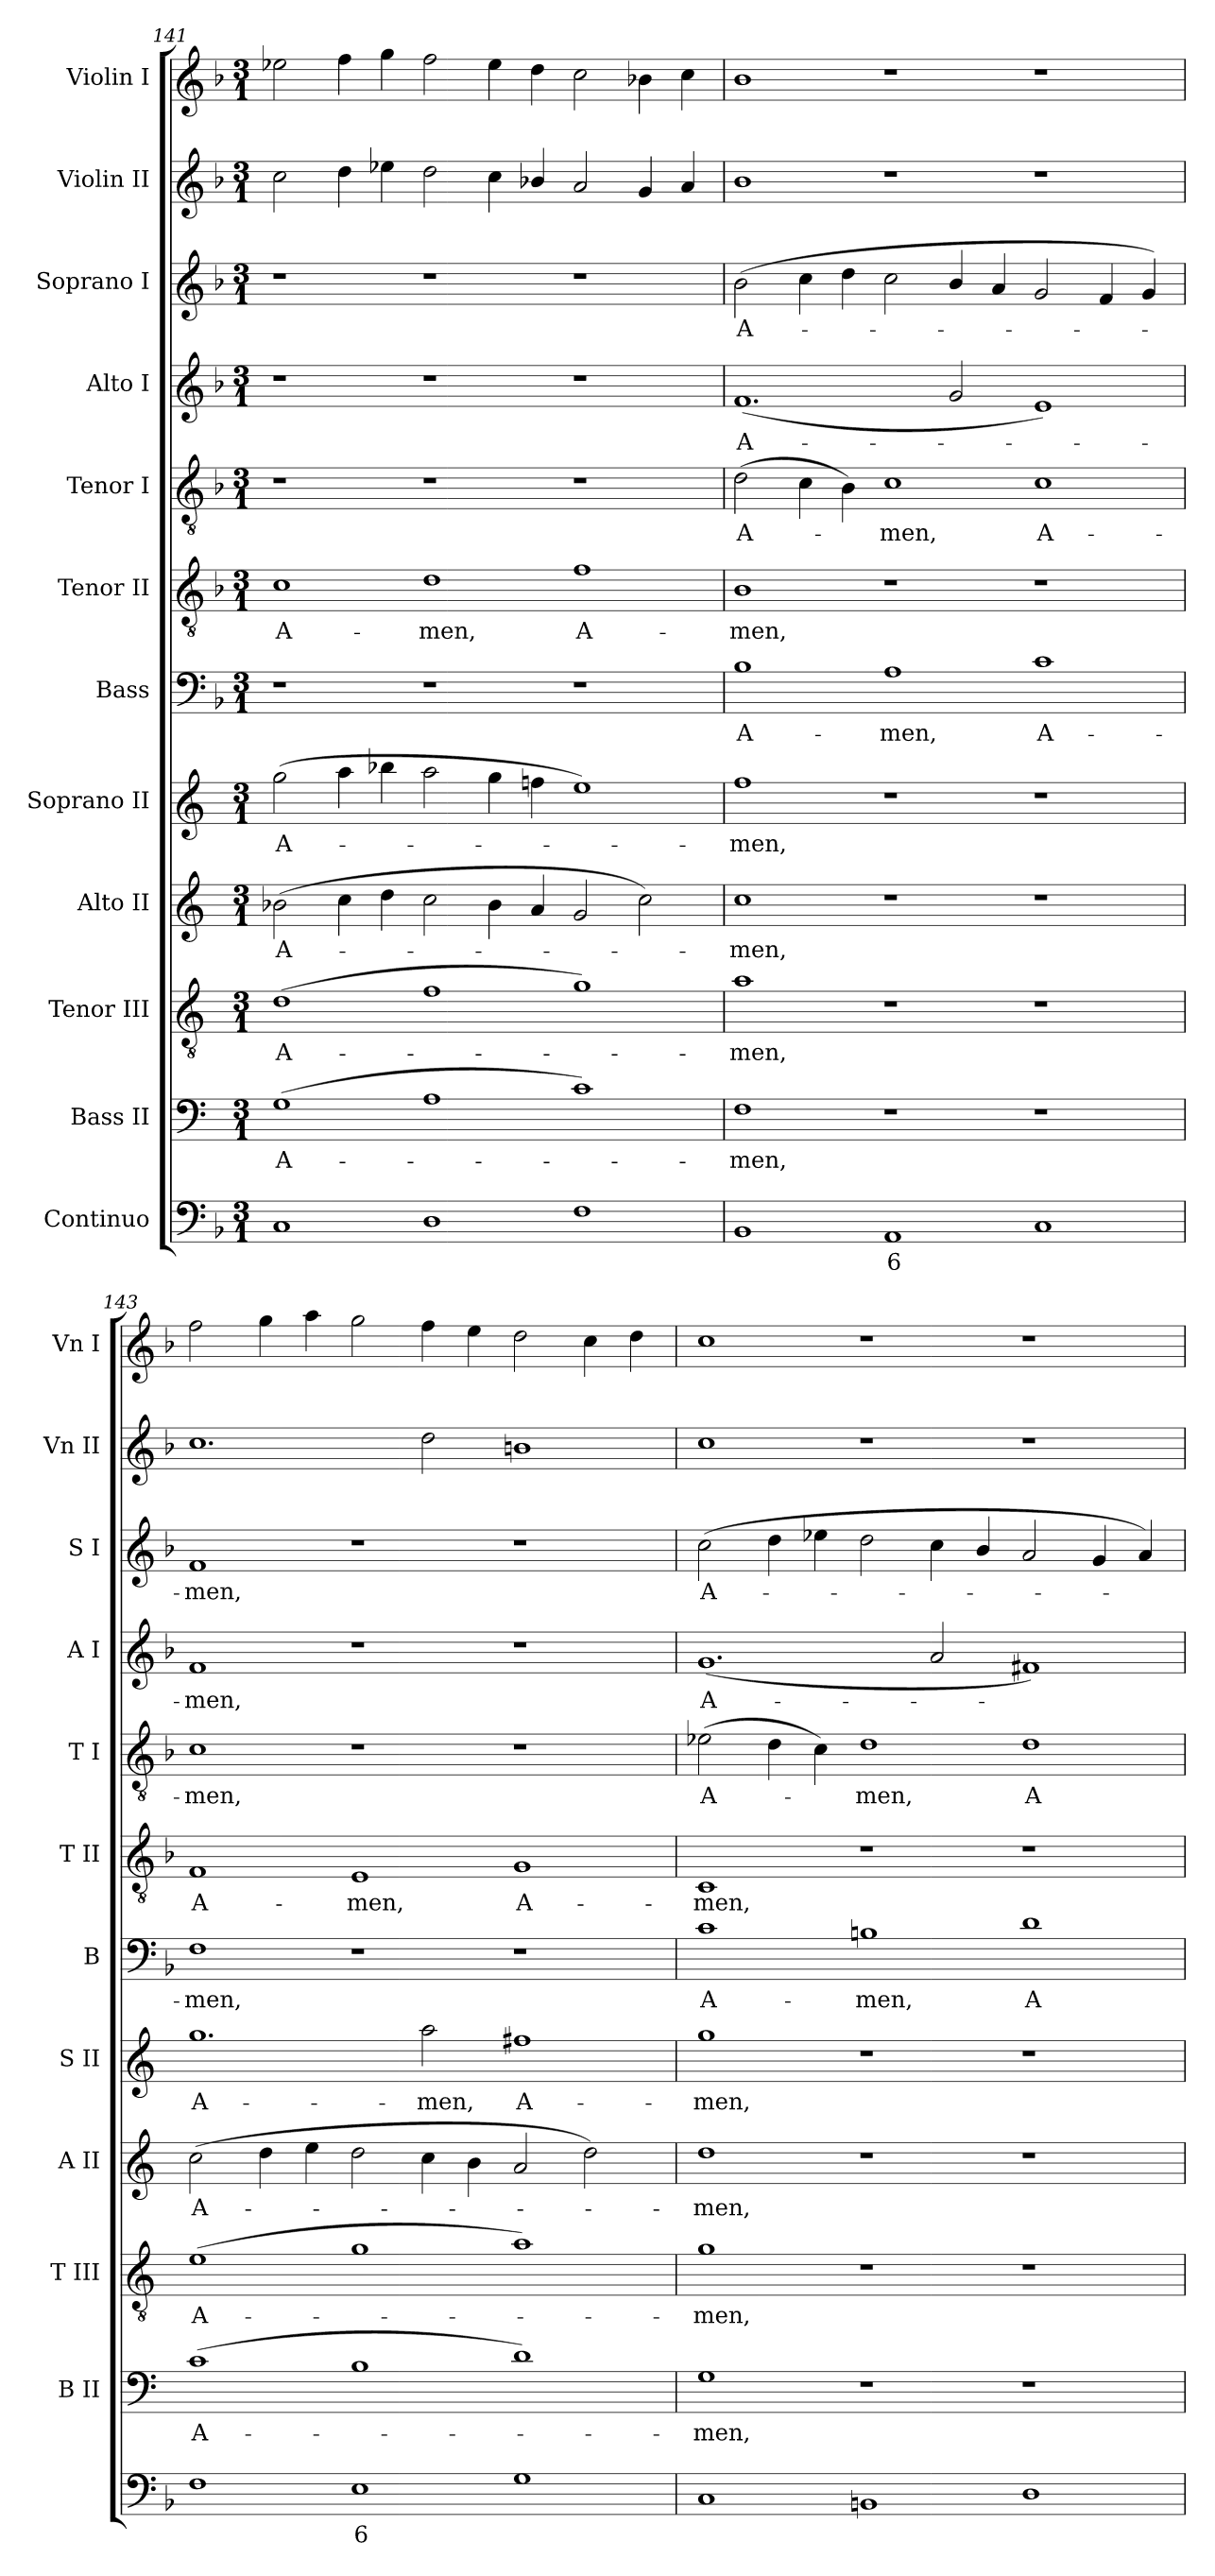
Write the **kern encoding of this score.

**kern	**text	**kern	**text	**kern	**text	**kern	**text	**kern	**text	**kern	**text	**kern	**text	**kern	**text	**kern	**text	**kern	**text	**kern	**kern
*part12	*part12	*part11	*part11	*part10	*part10	*part9	*part9	*part8	*part8	*part7	*part7	*part6	*part6	*part5	*part5	*part4	*part4	*part3	*part3	*part2	*part1
*staff12	*staff12	*staff11	*staff11	*staff10	*staff10	*staff9	*staff9	*staff8	*staff8	*staff7	*staff7	*staff6	*staff6	*staff5	*staff5	*staff4	*staff4	*staff3	*staff3	*staff2	*staff1
*I"Continuo	*	*I"Bass II	*	*I"Tenor III	*	*I"Alto II	*	*I"Soprano II	*	*I"Bass	*	*I"Tenor II	*	*I"Tenor I	*	*I"Alto I	*	*I"Soprano I	*	*I"Violin II	*I"Violin I
*	*	*I'B II	*	*I'T III	*	*I'A II	*	*I'S II	*	*I'B	*	*I'T II	*	*I'T I	*	*I'A I	*	*I'S I	*	*I'Vn II	*I'Vn I
!!LO:LB:g=z
*clefF4	*	*clefF4	*	*clefGv2	*	*clefG2	*	*clefG2	*	*clefF4	*	*clefGv2	*	*clefGv2	*	*clefG2	*	*clefG2	*	*clefG2	*clefG2
*	*	*ITrd4c7	*	*ITrd4c7	*	*ITrd4c7	*	*ITrd4c7	*	*	*	*	*	*	*	*	*	*	*	*	*
*k[b-]	*	*k[b-]	*	*k[b-]	*	*k[b-]	*	*k[b-]	*	*k[b-]	*	*k[b-]	*	*k[b-]	*	*k[b-]	*	*k[b-]	*	*k[b-]	*k[b-]
*F:	*	*F:	*	*F:	*	*F:	*	*F:	*	*F:	*	*F:	*	*F:	*	*F:	*	*F:	*	*F:	*F:
*M3/1	*	*M3/1	*	*M3/1	*	*M3/1	*	*M3/1	*	*M3/1	*	*M3/1	*	*M3/1	*	*M3/1	*	*M3/1	*	*M3/1	*M3/1
=141	=141	=141	=141	=141	=141	=141	=141	=141	=141	=141	=141	=141	=141	=141	=141	=141	=141	=141	=141	=141	=141
!	!	!	!LO:LY:b	!	!LO:LY:b	!	!LO:LY:b	!	!LO:LY:b	!	!	!	!LO:LY:b	!	!	!	!	!	!	!	!
1C	.	(>1C	A-	(<1G	A-	(<2e-X	A-	(>2cc	A-	1r	.	1c	A-	1r	.	1r	.	1r	.	2cc	2ee-X
.	.	.	.	.	.	4f	.	4dd	.	.	.	.	.	.	.	.	.	.	.	4dd	4ff
.	.	.	.	.	.	4g	.	4ee-X	.	.	.	.	.	.	.	.	.	.	.	4ee-X	4gg
!	!	!	!	!	!	!	!	!	!	!	!	!	!LO:LY:b	!	!	!	!	!	!	!	!
1D	.	1D	.	1B-	.	2f	.	2dd	.	1r	.	1d	-men,	1r	.	1r	.	1r	.	2dd	2ff
.	.	.	.	.	.	4e-	.	4cc	.	.	.	.	.	.	.	.	.	.	.	4cc	4ee-
.	.	.	.	.	.	4d	.	4b-X	.	.	.	.	.	.	.	.	.	.	.	4b-X/	4dd
!	!	!	!	!	!	!	!	!	!	!	!	!	!LO:LY:b	!	!	!	!	!	!	!	!
1F	.	1F)	.	1c)	.	2c	.	1a)	.	1r	.	1f	A-	1r	.	1r	.	1r	.	2a	2cc
.	.	.	.	.	.	2f)	.	.	.	.	.	.	.	.	.	.	.	.	.	4g	4b-X
.	.	.	.	.	.	.	.	.	.	.	.	.	.	.	.	.	.	.	.	4a	4cc
=142	=142	=142	=142	=142	=142	=142	=142	=142	=142	=142	=142	=142	=142	=142	=142	=142	=142	=142	=142	=142	=142
!	!	!	!LO:LY:b	!	!LO:LY:b	!	!LO:LY:b	!	!LO:LY:b	!	!LO:LY:b	!	!LO:LY:b	!	!LO:LY:b	!	!LO:LY:b	!	!LO:LY:b	!	!
1BB-	.	1BB-	men,	1d	men,	1f	men,	1b-	men,	1B-	A-	1B-	-men,	(>2d	A-	(<1.f	A-	(<2b-	A-	1b-	1b-
.	.	.	.	.	.	.	.	.	.	.	.	.	.	4c	.	.	.	4cc	.	.	.
.	.	.	.	.	.	.	.	.	.	.	.	.	.	4B-)	.	.	.	4dd	.	.	.
!	!LO:LY:b	!	!	!	!	!	!	!	!	!	!LO:LY:b	!	!	!	!LO:LY:b	!	!	!	!	!	!
1AA	6	1r	.	1r	.	1r	.	1r	.	1A	-men,	1r	.	1c	men,	.	.	2cc	.	1r	1r
.	.	.	.	.	.	.	.	.	.	.	.	.	.	.	.	2g	.	4b-/	.	.	.
.	.	.	.	.	.	.	.	.	.	.	.	.	.	.	.	.	.	4a	.	.	.
!	!	!	!	!	!	!	!	!	!	!	!LO:LY:b	!	!	!	!LO:LY:b	!	!	!	!	!	!
1C	.	1r	.	1r	.	1r	.	1r	.	1c	A-	1r	.	1c	A-	1e)	.	2g	.	1r	1r
.	.	.	.	.	.	.	.	.	.	.	.	.	.	.	.	.	.	4f	.	.	.
.	.	.	.	.	.	.	.	.	.	.	.	.	.	.	.	.	.	4g)	.	.	.
=143	=143	=143	=143	=143	=143	=143	=143	=143	=143	=143	=143	=143	=143	=143	=143	=143	=143	=143	=143	=143	=143
!	!	!	!LO:LY:b	!	!LO:LY:b	!	!LO:LY:b	!	!LO:LY:b	!	!LO:LY:b	!	!LO:LY:b	!	!LO:LY:b	!	!LO:LY:b	!	!LO:LY:b	!	!
1F	.	(>1F	A-	(<1A	A-	(<2f	A-	1.cc	A-	1F	-men,	1F	A-	1c	-men,	1f	men,	1f	men,	1.cc	2ff
.	.	.	.	.	.	4g	.	.	.	.	.	.	.	.	.	.	.	.	.	.	4gg
.	.	.	.	.	.	4a	.	.	.	.	.	.	.	.	.	.	.	.	.	.	4aa
!	!LO:LY:b	!	!	!	!	!	!	!	!	!	!	!	!LO:LY:b	!	!	!	!	!	!	!	!
1E	6	1E	.	1c	.	2g	.	.	.	1r	.	1E	-men,	1r	.	1r	.	1r	.	.	2gg
!	!	!	!	!	!	!	!	!	!LO:LY:b	!	!	!	!	!	!	!	!	!	!	!	!
.	.	.	.	.	.	4f	.	2dd	-men,	.	.	.	.	.	.	.	.	.	.	2dd	4ff
.	.	.	.	.	.	4e	.	.	.	.	.	.	.	.	.	.	.	.	.	.	4ee
!	!	!	!	!	!	!	!	!	!LO:LY:b	!	!	!	!LO:LY:b	!	!	!	!	!	!	!	!
1G	.	1G)	.	1d)	.	2d	.	1bn	A-	1r	.	1G	A-	1r	.	1r	.	1r	.	1bn	2dd
.	.	.	.	.	.	2g)	.	.	.	.	.	.	.	.	.	.	.	.	.	.	4cc
.	.	.	.	.	.	.	.	.	.	.	.	.	.	.	.	.	.	.	.	.	4dd
=144	=144	=144	=144	=144	=144	=144	=144	=144	=144	=144	=144	=144	=144	=144	=144	=144	=144	=144	=144	=144	=144
!	!	!	!LO:LY:b	!	!LO:LY:b	!	!LO:LY:b	!	!LO:LY:b	!	!LO:LY:b	!	!LO:LY:b	!	!LO:LY:b	!	!LO:LY:b	!	!LO:LY:b	!	!
1C	.	1C	men,	1c	men,	1g	men,	1cc	-men,	1c	A-	1C	-men,	(>2e-X	A-	(<1.g	A-	(<2cc	A-	1cc	1cc
.	.	.	.	.	.	.	.	.	.	.	.	.	.	4d	.	.	.	4dd	.	.	.
.	.	.	.	.	.	.	.	.	.	.	.	.	.	4c)	.	.	.	4ee-X	.	.	.
!	!	!	!	!	!	!	!	!	!	!	!LO:LY:b	!	!	!	!LO:LY:b	!	!	!	!	!	!
1BBn	.	1r	.	1r	.	1r	.	1r	.	1Bn	-men,	1r	.	1d	men,	.	.	2dd	.	1r	1r
.	.	.	.	.	.	.	.	.	.	.	.	.	.	.	.	2a	.	4cc	.	.	.
.	.	.	.	.	.	.	.	.	.	.	.	.	.	.	.	.	.	4b-/	.	.	.
!	!	!	!	!	!	!	!	!	!	!	!LO:LY:b	!	!	!	!LO:LY:b	!	!	!	!	!	!
1D	.	1r	.	1r	.	1r	.	1r	.	1d	A-	1r	.	1d	A-	1f#X)	.	2a	.	1r	1r
.	.	.	.	.	.	.	.	.	.	.	.	.	.	.	.	.	.	4g	.	.	.
.	.	.	.	.	.	.	.	.	.	.	.	.	.	.	.	.	.	4a)	.	.	.
=	=	=	=	=	=	=	=	=	=	=	=	=	=	=	=	=	=	=	=	=	=
*-	*-	*-	*-	*-	*-	*-	*-	*-	*-	*-	*-	*-	*-	*-	*-	*-	*-	*-	*-	*-	*-
